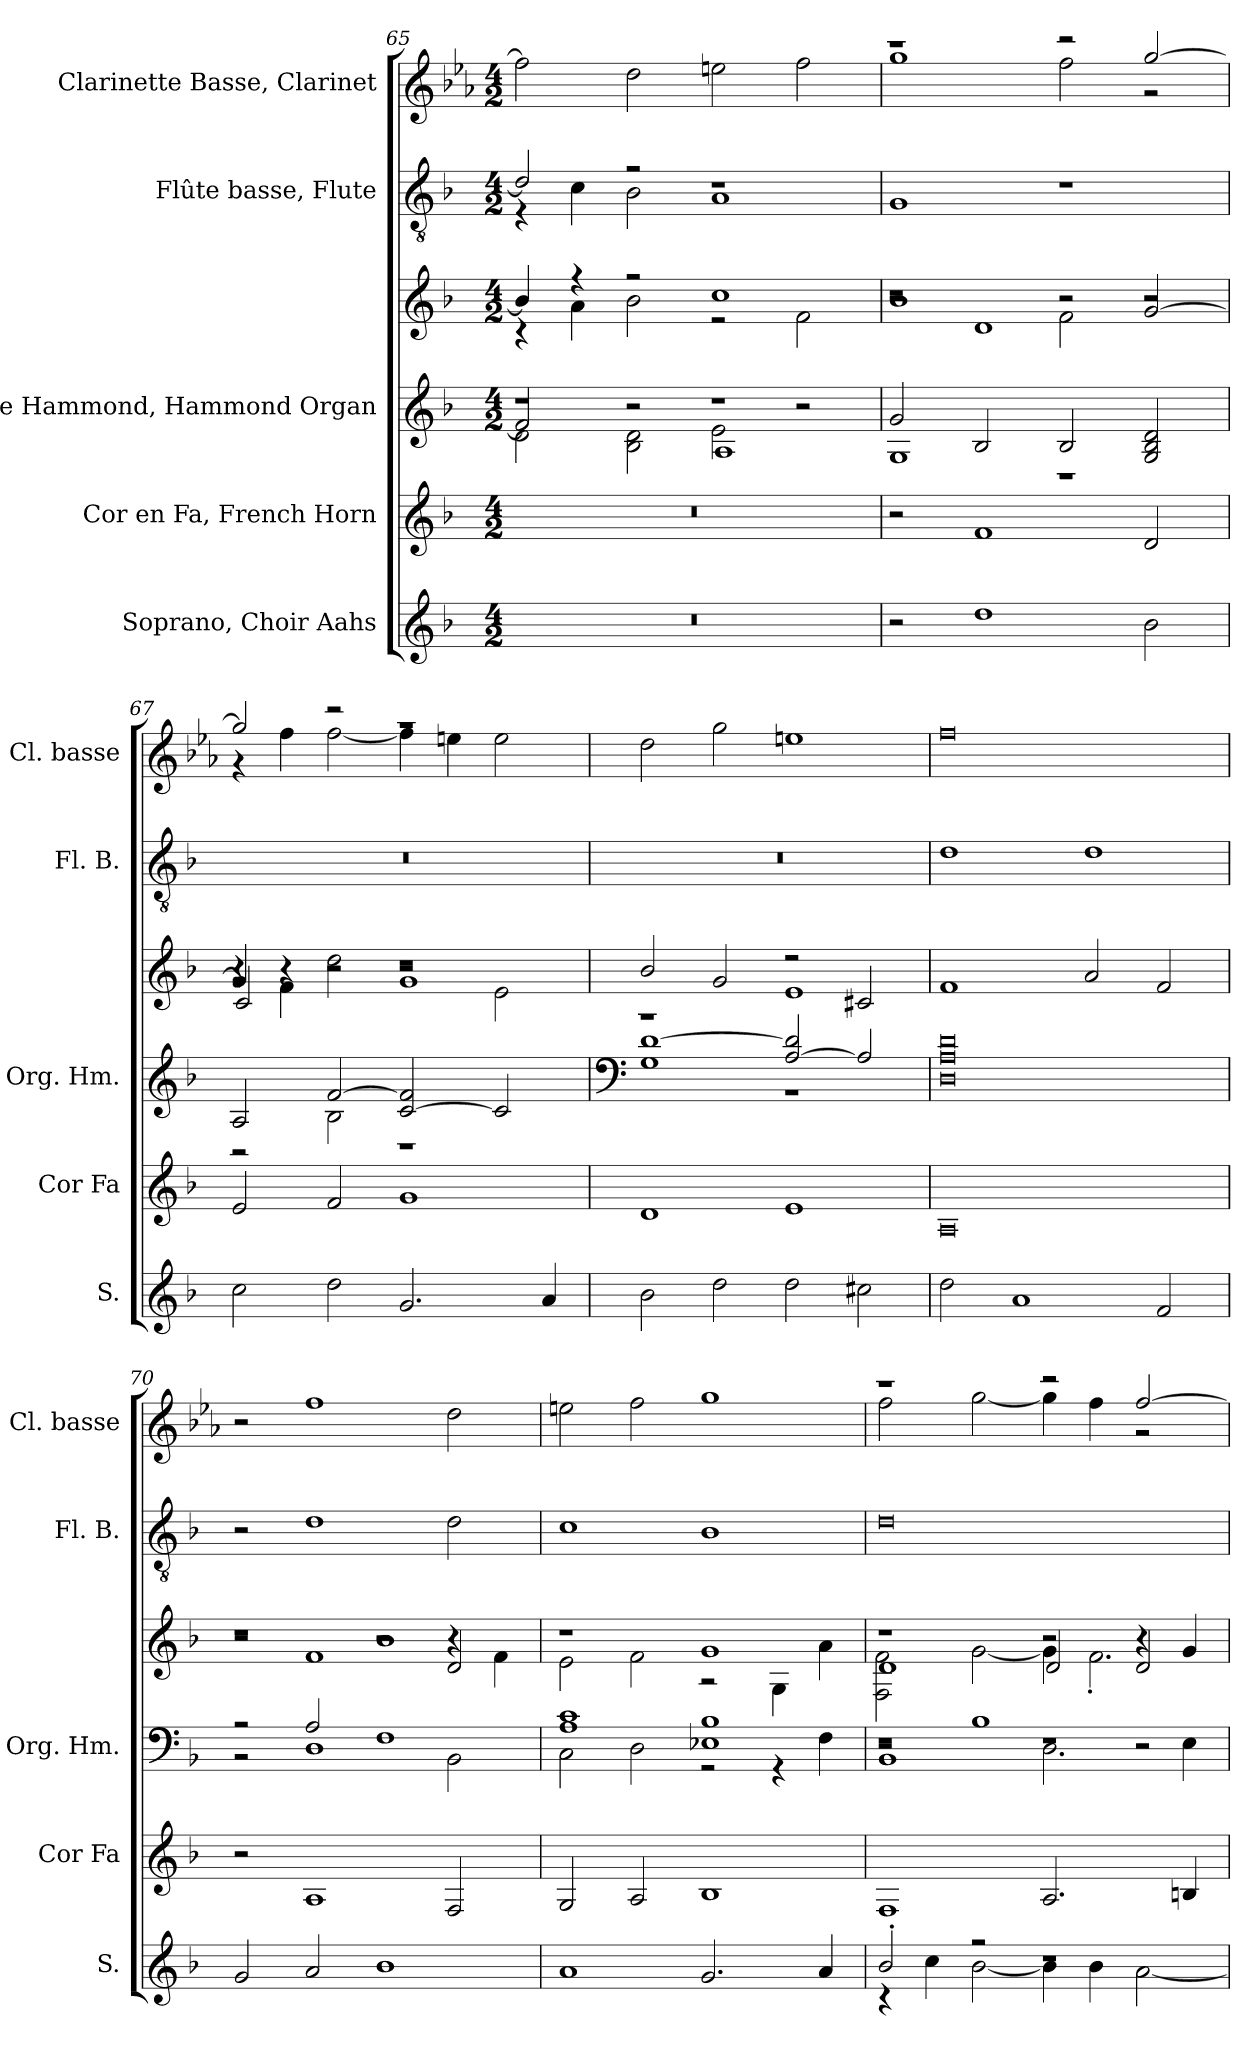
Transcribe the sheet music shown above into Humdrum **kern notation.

**kern	**kern	**kern	**kern	**kern	**kern
*part5	*part4	*part3	*part3	*part2	*part1
*staff6	*staff5	*staff4	*staff3	*staff2	*staff1
*I"Soprano, Choir Aahs	*I"Cor en Fa, French Horn	*I"Orgue Hammond, Hammond Organ	*	*I"Flûte basse, Flute	*I"Clarinette Basse, Clarinet
*I'S.	*I'Cor Fa	*I'Org. Hm.	*	*I'Fl. B.	*I'Cl. basse
*clefG2	*clefG2	*clefG2	*clefG2	*clefGv2	*clefG2
*	*ITrd4c7	*	*	*	*ITrd8c14
*k[b-]	*k[b-e-]	*k[b-]	*k[b-]	*k[b-]	*k[b-e-a-]
*M4/2	*M4/2	*M4/2	*M4/2	*M4/2	*M4/2
=65	=65	=65	=65	=65	=65
*	*	*^	*^	*^	*
*	*	*	*^	*	*	*	*	*
0r	0r	2f/]	2d\	1r	4b-/]	4r	2d/]	4r	2f\]
.	.	.	.	.	4r	4a\	.	4c\	.
.	.	2r	2B-\ 2d\	.	2r	2b-\	2r	2B-\	2d\
.	.	1r	2e\	1A	1cc	2r	1r	1A	2en\
.	.	.	2r	.	.	2f\	.	.	2f\
*	*	*	*v	*v	*	*	*v	*v	*
=66	=66	=66	=66	=66	=66	=66	=66
*	*	*	*	*	*^	*	*^
2r	2r	2g/	1G	1b-	1r	2r	1G	1r	1g
1dd	1B-	2B-/	.	.	.	1d	.	.	.
.	.	2B-/	1r	2r	2f\	.	1r	2r	2f\
2b-\	2G/	2G/ 2B-/ 2d/	.	[2g/	2r	2r	.	[2g/	2r
=67	=67	=67	=67	=67	=67	=67	=67	=67	=67
2cc\	2A/	2A/	2r	4g/]	4r	2c/	0r	2g/]	4r
.	.	.	.	4r	4f\	.	.	.	4f\
2dd\	2B-/	[2f/	2B-\	2r	2dd\	2r	.	2r	[2f\
2.g/	1c	[2c/ 2f/]	1r	1g	2r	1r	.	1r	4f\]
.	.	.	.	.	.	.	.	.	4en\
.	.	2c/]	.	.	2e\	.	.	.	2e\
4a/	.	.	.	.	.	.	.	.	.
*	*	*	*	*v	*v	*v	*	*v	*v
!!LO:LB:g=z
=68	=68	=68	=68	=68	=68	=68
*	*	*clefF4	*	*	*	*
*	*	*	*	*^	*	*
2b-\	1G	[1d	1G	2b-/	1r	0r	2d\
2dd\	.	.	.	2g/	.	.	2g\
2dd\	1A	[2A/ 2d/]	1r	2r	1e	.	1en
2cc#X\	.	2A/]	.	2c#X/	.	.	.
*	*	*v	*v	*	*	*	*
*	*	*	*v	*v	*	*
=69	=69	=69	=69	=69	=69
2dd\	0D	0D 0A 0d	1f	1d	0f
1a	.	.	.	.	.
.	.	.	2a/	1d	.
2f/	.	.	2f/	.	.
=70	=70	=70	=70	=70	=70
*	*	*^	*^	*	*
*	*	*	*	*	*^	*	*
2g/	2r	2r	2r	1r	1r	2r	2r	2r
2a/	1D	2A/	1D	.	.	1f	1d	1f
1b-	.	1F	.	1b-	2r	.	.	.
.	2BB-/	.	2BB-\	.	4r	2d/	2d\	2d\
.	.	.	.	.	4f\	.	.	.
*	*	*	*	*	*v	*v	*	*
=71	=71	=71	=71	=71	=71	=71	=71
1a	2C/	1A 1c	2C\	1r	2e\	1c	2en\
.	2D/	.	2D\	.	2f\	.	2f\
2.g/	1E-	1E-X 1B-	2r	1g	2r	1B-	1g
.	.	.	4r	.	4G\	.	.
4a/	.	.	4F\	.	4a\	.	.
=72	=72	=72	=72	=72	=72	=72	=72
*^	*	*	*^	*	*^	*	*^
2b-'/	4r	1BB-	2r	1r	1BB-	1d	2F\ 2f\	1r	0d	1r	2f\
.	4cc\	.	.	.	.	.	.	.	.	.	.
2r	[2b-\	.	1B-	.	.	.	[2g\	.	.	.	[2g\
1r	4b-\]	2.D/	.	2.D\	1r	2r	4g\]	2d/	.	2r	4g\]
.	4b-\	.	.	.	.	.	2.f'\	.	.	.	4f\
.	[2a\	.	2r	.	.	4r	.	2d/	.	[2f/	2r
.	.	4En/	.	4E\	.	4g/	.	.	.	.	.
*	*	*	*v	*v	*v	*	*	*	*	*v	*v
*v	*v	*	*	*v	*v	*v	*	*
=	=	=	=	=	=
*-	*-	*-	*-	*-	*-
